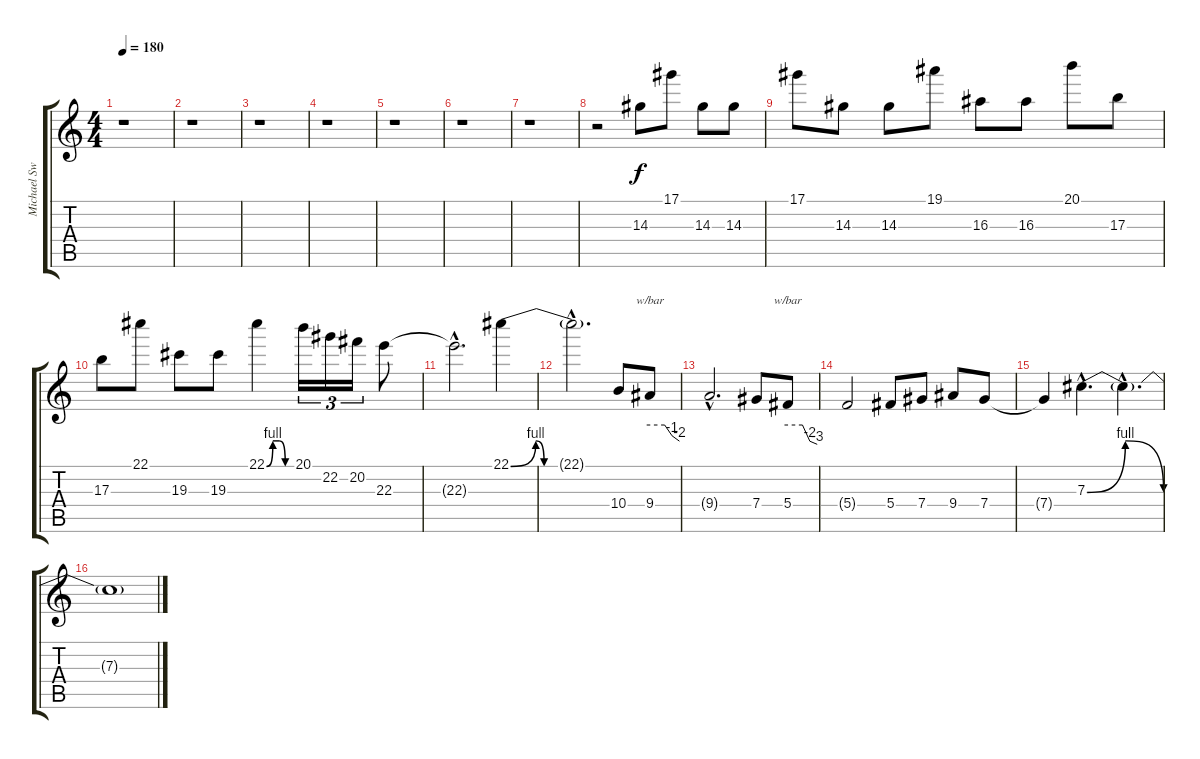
\track ("Michael Sweet solos" "Michael Sw") {instrument distortionguitar}
\staff {score tabs}
\tuning (Eb4 Bb3 Gb3 Db3 Ab2 Eb2) {hide}
\ts (4 4)
\tempo 180
\clef g2
\ks c
r.1{dy f} |
r.1 |
r.1 |
r.1 |
r.1 |
r.1 |
r.1 |
r.2 14.3.8 17.1.8 14.3.8 14.3.8 |
17.1.8 14.3.8 14.3.8 19.1.8 16.3.8 16.3.8 20.1.8 17.3.8 |
17.3.8 22.1.8 19.3.8 19.3.8 22.1{be (custom 0 0 15 4 30 4 45 0 60 0)}.4 20.1.16{tu (3 2)} 22.2.16{tu (3 2)} 20.2.16{tu (3 2)} 22.3.8 |
22.3{hac t}.2{d} 22.1{be (custom 0 0 15 4 20 0 30 0 45 0 60 0)}.4 |
22.1{hac t}.2{d} 10.4.8 9.4.8{tbe (custom default 0 0 30 0 45 -4 60 -8)} |
9.4{hac t}.2{d} 7.4.8 5.4.8{tbe (custom default 0 0 30 0 45 -8 60 -12)} |
5.4{t}.2 5.4.8 7.4.8 9.4.8 7.4.8 |
7.4{t}.4 7.3{be (bendrelease 0 0 30 4 30 4 60 0) hac}.4{d} 7.3{hac t}.4{d} |
7.3{t}.1
